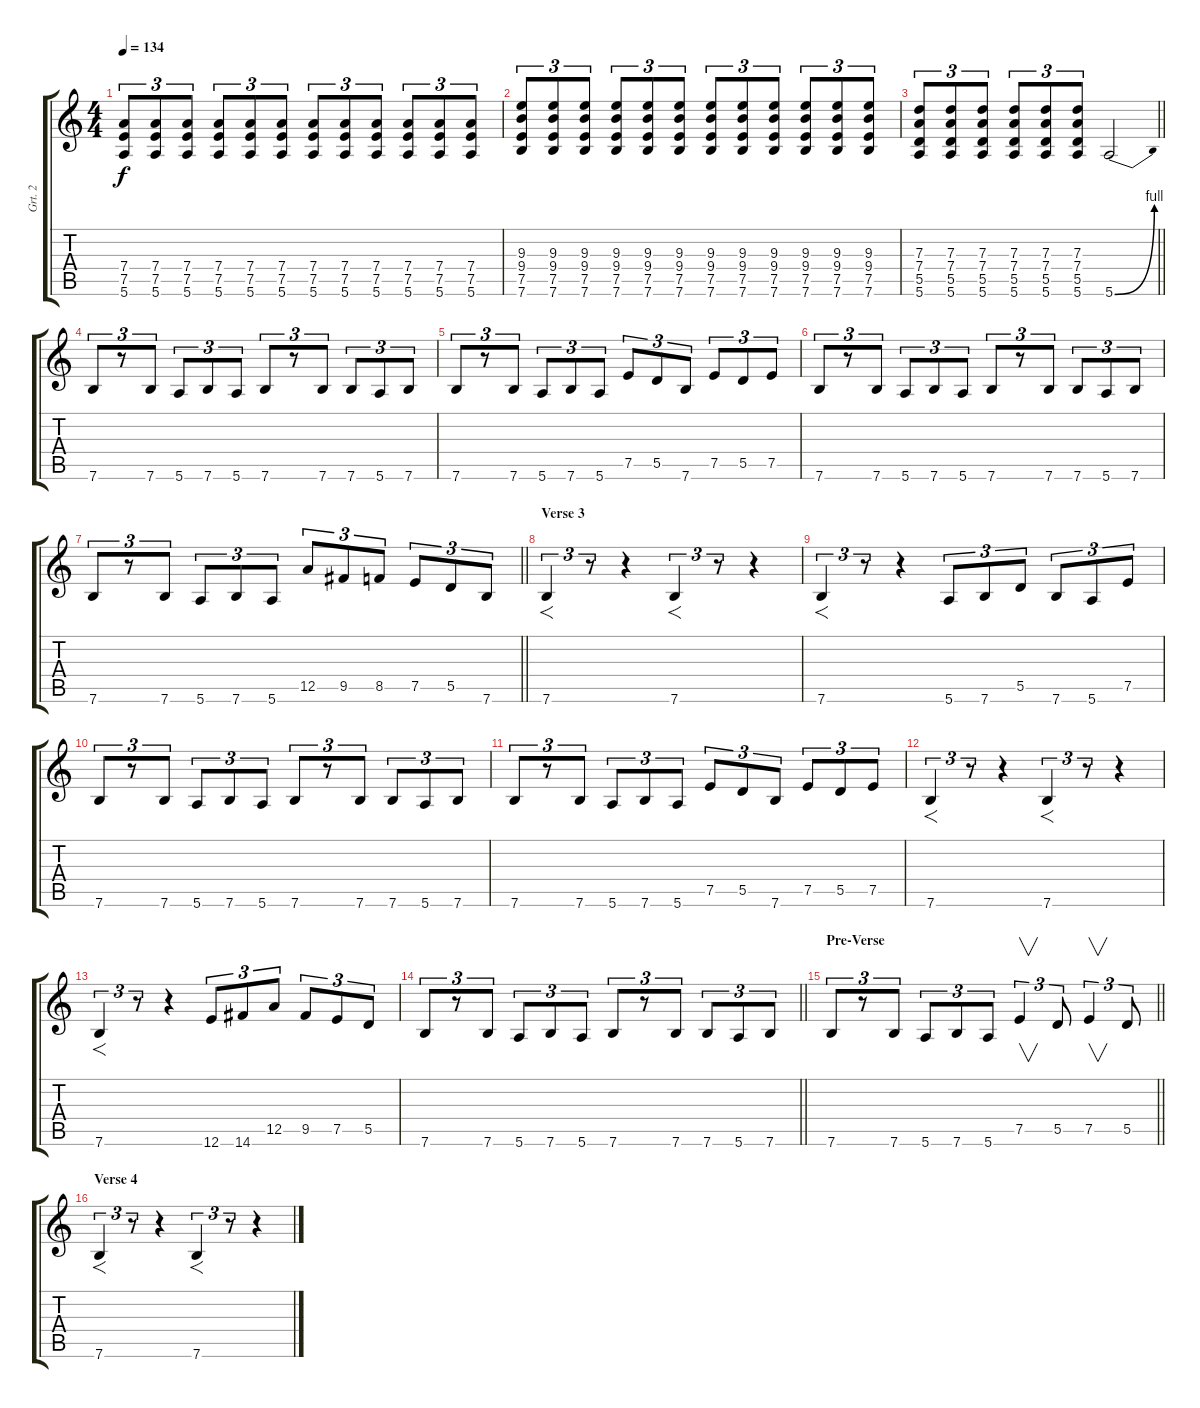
\track ("Grt. 2" "Grt. 2") {instrument distortionguitar}
\staff {score tabs}
\tuning (E4 B3 G3 D3 A2 E2) {hide}
\ts (4 4)
\tempo 134
\clef g2
\ks c
(7.4 7.5 5.6).8{tu (3 2) dy f} (7.4 7.5 5.6).8{tu (3 2)} (7.4 7.5 5.6).8{tu (3 2)} (7.4 7.5 5.6).8{tu (3 2)} (7.4 7.5 5.6).8{tu (3 2)} (7.4 7.5 5.6).8{tu (3 2)} (7.4 7.5 5.6).8{tu (3 2)} (7.4 7.5 5.6).8{tu (3 2)} (7.4 7.5 5.6).8{tu (3 2)} (7.4 7.5 5.6).8{tu (3 2)} (7.4 7.5 5.6).8{tu (3 2)} (7.4 7.5 5.6).8{tu (3 2)} |
(9.3 9.4 7.5 7.6).8{tu (3 2)} (9.3 9.4 7.5 7.6).8{tu (3 2)} (9.3 9.4 7.5 7.6).8{tu (3 2)} (9.3 9.4 7.5 7.6).8{tu (3 2)} (9.3 9.4 7.5 7.6).8{tu (3 2)} (9.3 9.4 7.5 7.6).8{tu (3 2)} (9.3 9.4 7.5 7.6).8{tu (3 2)} (9.3 9.4 7.5 7.6).8{tu (3 2)} (9.3 9.4 7.5 7.6).8{tu (3 2)} (9.3 9.4 7.5 7.6).8{tu (3 2)} (9.3 9.4 7.5 7.6).8{tu (3 2)} (9.3 9.4 7.5 7.6).8{tu (3 2)} |
\barLineRight lightlight
(7.3 7.4 5.5 5.6).8{tu (3 2)} (7.3 7.4 5.5 5.6).8{tu (3 2)} (7.3 7.4 5.5 5.6).8{tu (3 2)} (7.3 7.4 5.5 5.6).8{tu (3 2)} (7.3 7.4 5.5 5.6).8{tu (3 2)} (7.3 7.4 5.5 5.6).8{tu (3 2)} 5.6{be (bend 0 0 60 4)}.2 |
7.6.8{tu (3 2)} r.8{tu (3 2)} 7.6.8{tu (3 2)} 5.6.8{tu (3 2)} 7.6.8{tu (3 2)} 5.6.8{tu (3 2)} 7.6.8{tu (3 2)} r.8{tu (3 2)} 7.6.8{tu (3 2)} 7.6.8{tu (3 2)} 5.6.8{tu (3 2)} 7.6.8{tu (3 2)} |
7.6.8{tu (3 2)} r.8{tu (3 2)} 7.6.8{tu (3 2)} 5.6.8{tu (3 2)} 7.6.8{tu (3 2)} 5.6.8{tu (3 2)} 7.5.8{tu (3 2)} 5.5.8{tu (3 2)} 7.6.8{tu (3 2)} 7.5.8{tu (3 2)} 5.5.8{tu (3 2)} 7.5.8{tu (3 2)} |
7.6.8{tu (3 2)} r.8{tu (3 2)} 7.6.8{tu (3 2)} 5.6.8{tu (3 2)} 7.6.8{tu (3 2)} 5.6.8{tu (3 2)} 7.6.8{tu (3 2)} r.8{tu (3 2)} 7.6.8{tu (3 2)} 7.6.8{tu (3 2)} 5.6.8{tu (3 2)} 7.6.8{tu (3 2)} |
\barLineRight lightlight
7.6.8{tu (3 2)} r.8{tu (3 2)} 7.6.8{tu (3 2)} 5.6.8{tu (3 2)} 7.6.8{tu (3 2)} 5.6.8{tu (3 2)} 12.5.8{tu (3 2)} 9.5.8{tu (3 2)} 8.5.8{tu (3 2)} 7.5.8{tu (3 2)} 5.5.8{tu (3 2)} 7.6.8{tu (3 2)} |
\section ("" "Verse 3")
7.6.4{f tu (3 2)} r.8{tu (3 2)} r.4 7.6.4{f tu (3 2)} r.8{tu (3 2)} r.4 |
7.6.4{f tu (3 2)} r.8{tu (3 2)} r.4 5.6.8{tu (3 2)} 7.6.8{tu (3 2)} 5.5.8{tu (3 2)} 7.6.8{tu (3 2)} 5.6.8{tu (3 2)} 7.5.8{tu (3 2)} |
7.6.8{tu (3 2)} r.8{tu (3 2)} 7.6.8{tu (3 2)} 5.6.8{tu (3 2)} 7.6.8{tu (3 2)} 5.6.8{tu (3 2)} 7.6.8{tu (3 2)} r.8{tu (3 2)} 7.6.8{tu (3 2)} 7.6.8{tu (3 2)} 5.6.8{tu (3 2)} 7.6.8{tu (3 2)} |
7.6.8{tu (3 2)} r.8{tu (3 2)} 7.6.8{tu (3 2)} 5.6.8{tu (3 2)} 7.6.8{tu (3 2)} 5.6.8{tu (3 2)} 7.5.8{tu (3 2)} 5.5.8{tu (3 2)} 7.6.8{tu (3 2)} 7.5.8{tu (3 2)} 5.5.8{tu (3 2)} 7.5.8{tu (3 2)} |
7.6.4{f tu (3 2)} r.8{tu (3 2)} r.4 7.6.4{f tu (3 2)} r.8{tu (3 2)} r.4 |
7.6.4{f tu (3 2)} r.8{tu (3 2)} r.4 12.6.8{tu (3 2)} 14.6.8{tu (3 2)} 12.5.8{tu (3 2)} 9.5.8{tu (3 2)} 7.5.8{tu (3 2)} 5.5.8{tu (3 2)} |
\barLineRight lightlight
7.6.8{tu (3 2)} r.8{tu (3 2)} 7.6.8{tu (3 2)} 5.6.8{tu (3 2)} 7.6.8{tu (3 2)} 5.6.8{tu (3 2)} 7.6.8{tu (3 2)} r.8{tu (3 2)} 7.6.8{tu (3 2)} 7.6.8{tu (3 2)} 5.6.8{tu (3 2)} 7.6.8{tu (3 2)} |
\section ("" "Pre-Verse")
\barLineRight lightlight
7.6.8{tu (3 2)} r.8{tu (3 2)} 7.6.8{tu (3 2)} 5.6.8{tu (3 2)} 7.6.8{tu (3 2)} 5.6.8{tu (3 2)} 7.5.4{v tu (3 2)} 5.5.8{tu (3 2)} 7.5.4{v tu (3 2)} 5.5.8{tu (3 2)} |
\section ("" "Verse 4")
7.6.4{f tu (3 2)} r.8{tu (3 2)} r.4 7.6.4{f tu (3 2)} r.8{tu (3 2)} r.4
